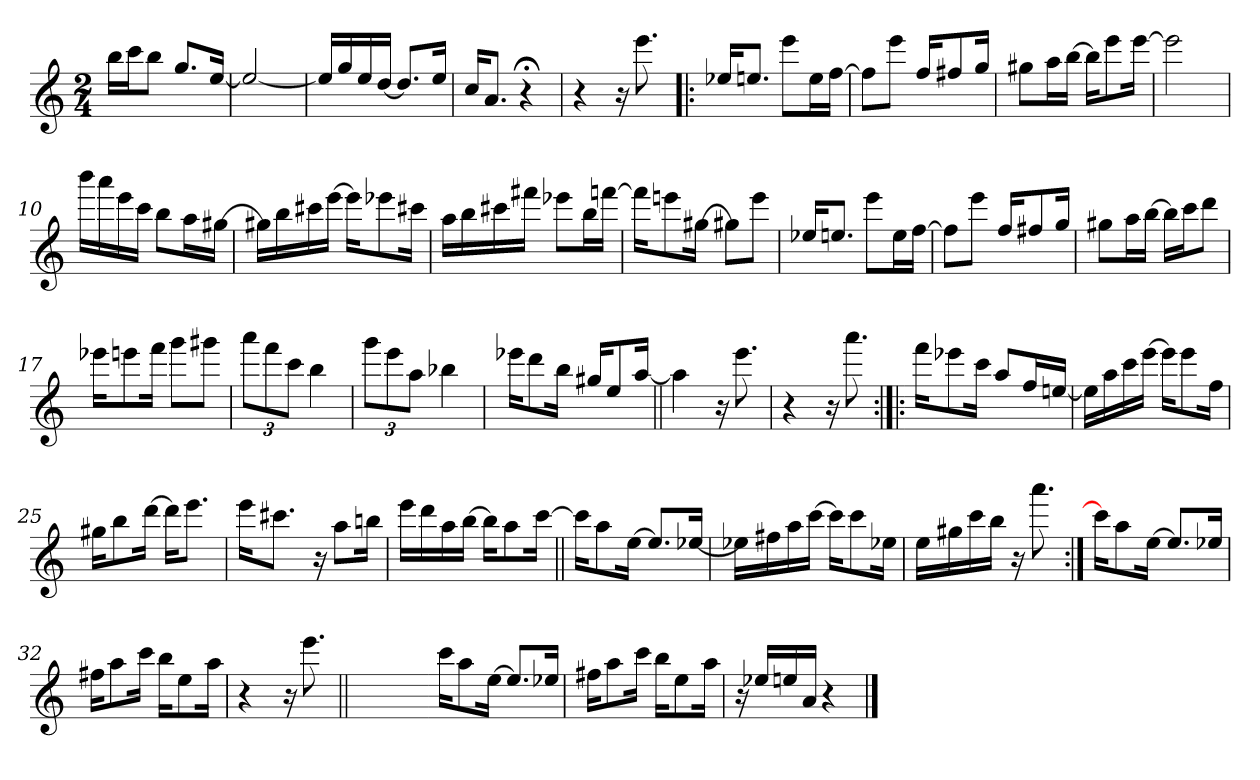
**kern
*part1
*staff1
*clefG2
*k[]
*C:
*M2/4
=1
16bb\LL
16ccc\J
8bb\J
8.gg/L
[16ee/Jk
=2
2ee/_
=3
16ee/LL]
16gg/
16ee/
[16dd/JJ
8.dd/L]
16ee/Jk
=4
16cc/KL
8.a/J
4r;<
=5
4r
16r
8.eee\
!!LO:LB:g=z
=6!|:
16ee-X/KL
8.een/J
8eee\L
16ee\L
[16ff\JJ
=7
8ff\L]
8eee\J
16ff/KL
8ff#X/
16gg/Jk
=8
8gg#X\L
16aa\L
[16bb\JJ
16bb\KL]
8eee\
[16eee\Jk
=9
2eee\]
=10
16bbb\LL
16aaa\
16eee\
16ccc\JJ
8bb\L
16aa\L
[16gg#X\JJ
!!LO:LB:g=z
=11
16gg#X\LL]
16bb\
16ccc#X\
[16eee\JJ
16eee\KL]
8eee-X\
16ccc#X\Jk
=12
16aa\LL
16bb\
16ccc#X\
16fff#X\JJ
8eee-X\L
16bb\L
[16fffn\JJ
=13
16fff\KL]
8eeen\
[16gg#X\Jk
8gg#X\L]
8eee\J
=14
16ee-X/KL
8.een/J
8eee\L
16ee\L
[16ff\JJ
!!LO:LB:g=z
=15
8ff\L]
8eee\J
16ff/KL
8ff#X/
16gg/Jk
=16
8gg#X\L
16aa\L
[16bb\JJ
16bb\LL]
16ccc\J
8ddd\J
=17
16eee-X\KL
8eeen\
16fff\Jk
8ggg\L
8ggg#X\J
=18
12aaa\L
12fff\
12ccc\J
4bb\
!!LO:LB:g=z
=19
12ggg\L
12eee\
12aa\J
4bb-X\
=20
16eee-X\KL
8ddd\
16bb\Jk
16gg#X/KL
8ee/
[16aa/Jk
=21||
4aa\]
16r
8.eee\
=22
4r
16r
8.aaa\
!!LO:LB:g=z
=23:|!|:
16fff\KL
8eee-X\
16ccc\Jk
8aa/L
16ff/L
[16een/JJ
=24
16ee\LL]
16aa\
16ccc\
[16eee\JJ
16eee\KL]
8eee\
16ff\Jk
=25
16gg#X\KL
8bb\
[16ddd\Jk
16ddd\KL]
8.eee\J
=26
16eee\KL
8.ccc#X\J
16r
8aa\L
16bbn\Jk
!!LO:LB:g=z
=27
16eee\LL
16ddd\
16aa\
[16bb\JJ
16bb\KL]
8aa\
[16ccc\Jk
=28||
16ccc\KL]
8aa\
[16ee\Jk
8.ee/L]
[16ee-X/Jk
=29
16ee-X\LL]
16ff#X\
16aa\
[16ccc\JJ
16ccc\KL]
8ccc\
16ee-X\Jk
=30
16ee\LL
16gg#X\
16ccc\
16bb\JJ
16r
8.aaa\
!!LO:LB:g=z
=31:|!
16ccc\KL]
8aa\
[16ee\Jk
8.ee/L]
16ee-X/Jk
=32
16ff#X\KL
8aa\
16ccc\Jk
16bb\KL
8ee\
16aa\Jk
=33
4r
16r
8.eee\
=33X331||
2ryy
!!LO:LB:g=z
=33X332-
16ccc\KL
8aa\
[16ee\Jk
8.ee/L]
16ee-X/Jk
=34
16ff#X\KL
8aa\
16ccc\Jk
16bb\KL
8ee\
16aa\Jk
=35
16r
16ee-X/LL
16een/
16a/JJ
4r
==
*-
